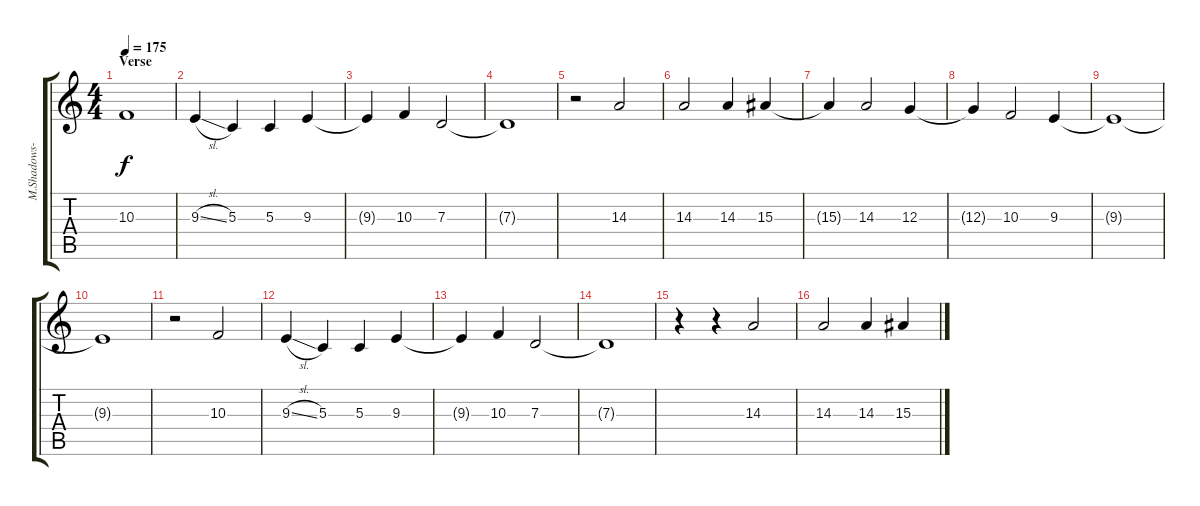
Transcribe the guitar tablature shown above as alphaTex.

\track ("M.Shadows-Vocals" "M.Shadows-") {instrument clarinet}
\staff {score tabs}
\tuning (E4 B3 G3 D3 A2 E2) {hide}
\ts (4 4)
\section ("" "Verse")
\tempo 175
\clef g2
\ks c
10.3.1{dy f volume 16} |
9.3{sl}.4 5.3.4 5.3.4 9.3.4 |
9.3{t}.4 10.3.4 7.3.2 |
7.3{t}.1 |
r.2 14.3.2 |
14.3.2 14.3.4 15.3.4 |
15.3{t}.4 14.3.2 12.3.4 |
12.3{t}.4 10.3.2 9.3.4 |
9.3{t}.1{volume 1} |
9.3{t}.1 |
r.2 10.3.2{volume 16} |
9.3{sl}.4 5.3.4 5.3.4 9.3.4 |
9.3{t}.4 10.3.4 7.3.2 |
7.3{t}.1 |
r.4 r.4 14.3.2 |
14.3.2 14.3.4 15.3.4
